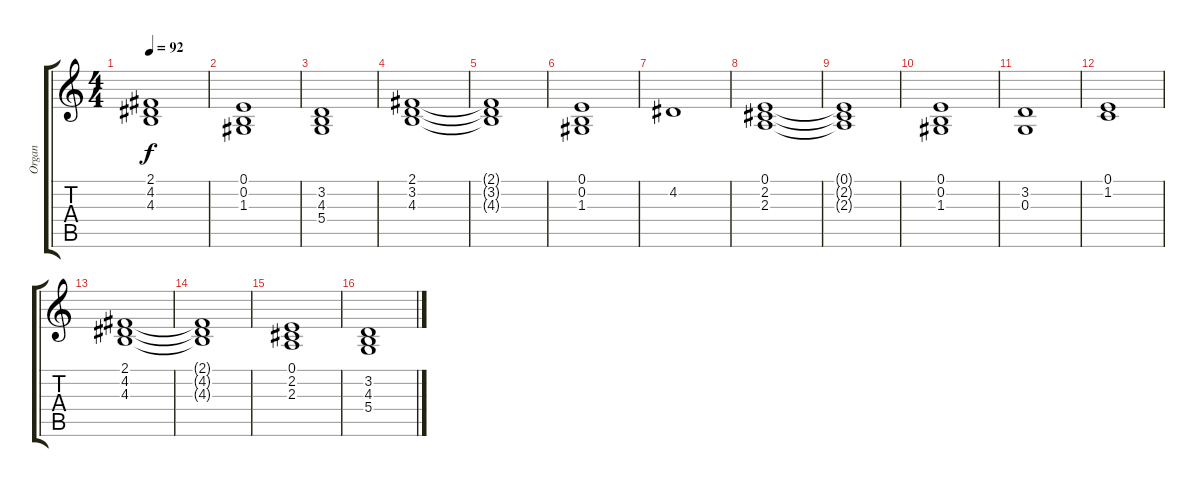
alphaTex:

\track ("Organ" "Organ") {instrument stringensemble1}
\staff {score tabs}
\tuning (E4 B3 G3 D3 A2 E2) {hide}
\ts (4 4)
\tempo 92
\clef g2
\ks c
(2.1 4.2 4.3).1{dy f} |
(0.1 0.2 1.3).1 |
(3.2 4.3 5.4).1 |
(2.1 3.2 4.3).1 |
(2.1{t} 3.2{t} 4.3{t}).1 |
(0.1 0.2 1.3).1 |
4.2.1 |
(0.1 2.2 2.3).1 |
(0.1{t} 2.2{t} 2.3{t}).1 |
(0.1 0.2 1.3).1 |
(3.2 0.3).1 |
(0.1 1.2).1 |
(2.1 4.2 4.3).1 |
(2.1{t} 4.2{t} 4.3{t}).1 |
(0.1 2.2 2.3).1 |
(3.2 4.3 5.4).1
